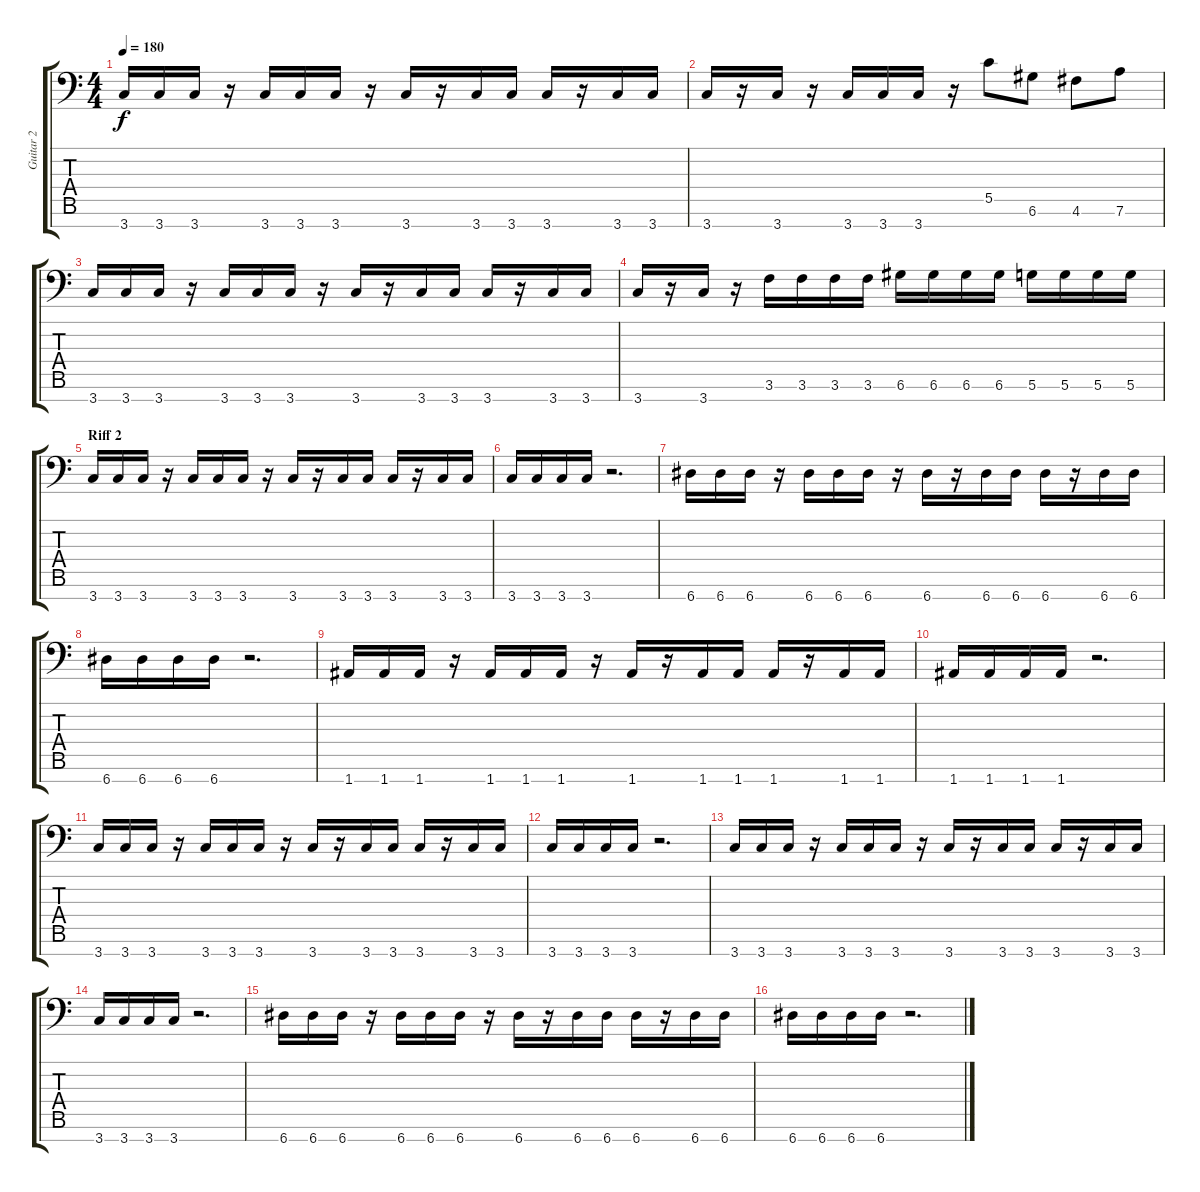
\track ("Guitar 2" "Guitar 2") {instrument distortionguitar}
\staff {score tabs}
\tuning (D4 A3 F3 C3 G2 D2 A1) {hide}
\ts (4 4)
\tempo 180
\clef f4
\ks c
3.7.16{dy f} 3.7.16 3.7.16 r.16 3.7.16 3.7.16 3.7.16 r.16 3.7.16 r.16 3.7.16 3.7.16 3.7.16 r.16 3.7.16 3.7.16 |
3.7.16 r.16 3.7.16 r.16 3.7.16 3.7.16 3.7.16 r.16 5.5.8 6.6.8 4.6.8 7.6.8 |
3.7.16 3.7.16 3.7.16 r.16 3.7.16 3.7.16 3.7.16 r.16 3.7.16 r.16 3.7.16 3.7.16 3.7.16 r.16 3.7.16 3.7.16 |
3.7.16 r.16 3.7.16 r.16 3.6.16 3.6.16 3.6.16 3.6.16 6.6.16 6.6.16 6.6.16 6.6.16 5.6.16 5.6.16 5.6.16 5.6.16 |
\section ("" "Riff 2")
3.7.16 3.7.16 3.7.16 r.16 3.7.16 3.7.16 3.7.16 r.16 3.7.16 r.16 3.7.16 3.7.16 3.7.16 r.16 3.7.16 3.7.16 |
3.7.16 3.7.16 3.7.16 3.7.16 r.2{d} |
6.7.16 6.7.16 6.7.16 r.16 6.7.16 6.7.16 6.7.16 r.16 6.7.16 r.16 6.7.16 6.7.16 6.7.16 r.16 6.7.16 6.7.16 |
6.7.16 6.7.16 6.7.16 6.7.16 r.2{d} |
1.7.16 1.7.16 1.7.16 r.16 1.7.16 1.7.16 1.7.16 r.16 1.7.16 r.16 1.7.16 1.7.16 1.7.16 r.16 1.7.16 1.7.16 |
1.7.16 1.7.16 1.7.16 1.7.16 r.2{d} |
3.7.16 3.7.16 3.7.16 r.16 3.7.16 3.7.16 3.7.16 r.16 3.7.16 r.16 3.7.16 3.7.16 3.7.16 r.16 3.7.16 3.7.16 |
3.7.16 3.7.16 3.7.16 3.7.16 r.2{d} |
3.7.16 3.7.16 3.7.16 r.16 3.7.16 3.7.16 3.7.16 r.16 3.7.16 r.16 3.7.16 3.7.16 3.7.16 r.16 3.7.16 3.7.16 |
3.7.16 3.7.16 3.7.16 3.7.16 r.2{d} |
6.7.16 6.7.16 6.7.16 r.16 6.7.16 6.7.16 6.7.16 r.16 6.7.16 r.16 6.7.16 6.7.16 6.7.16 r.16 6.7.16 6.7.16 |
6.7.16 6.7.16 6.7.16 6.7.16 r.2{d}
